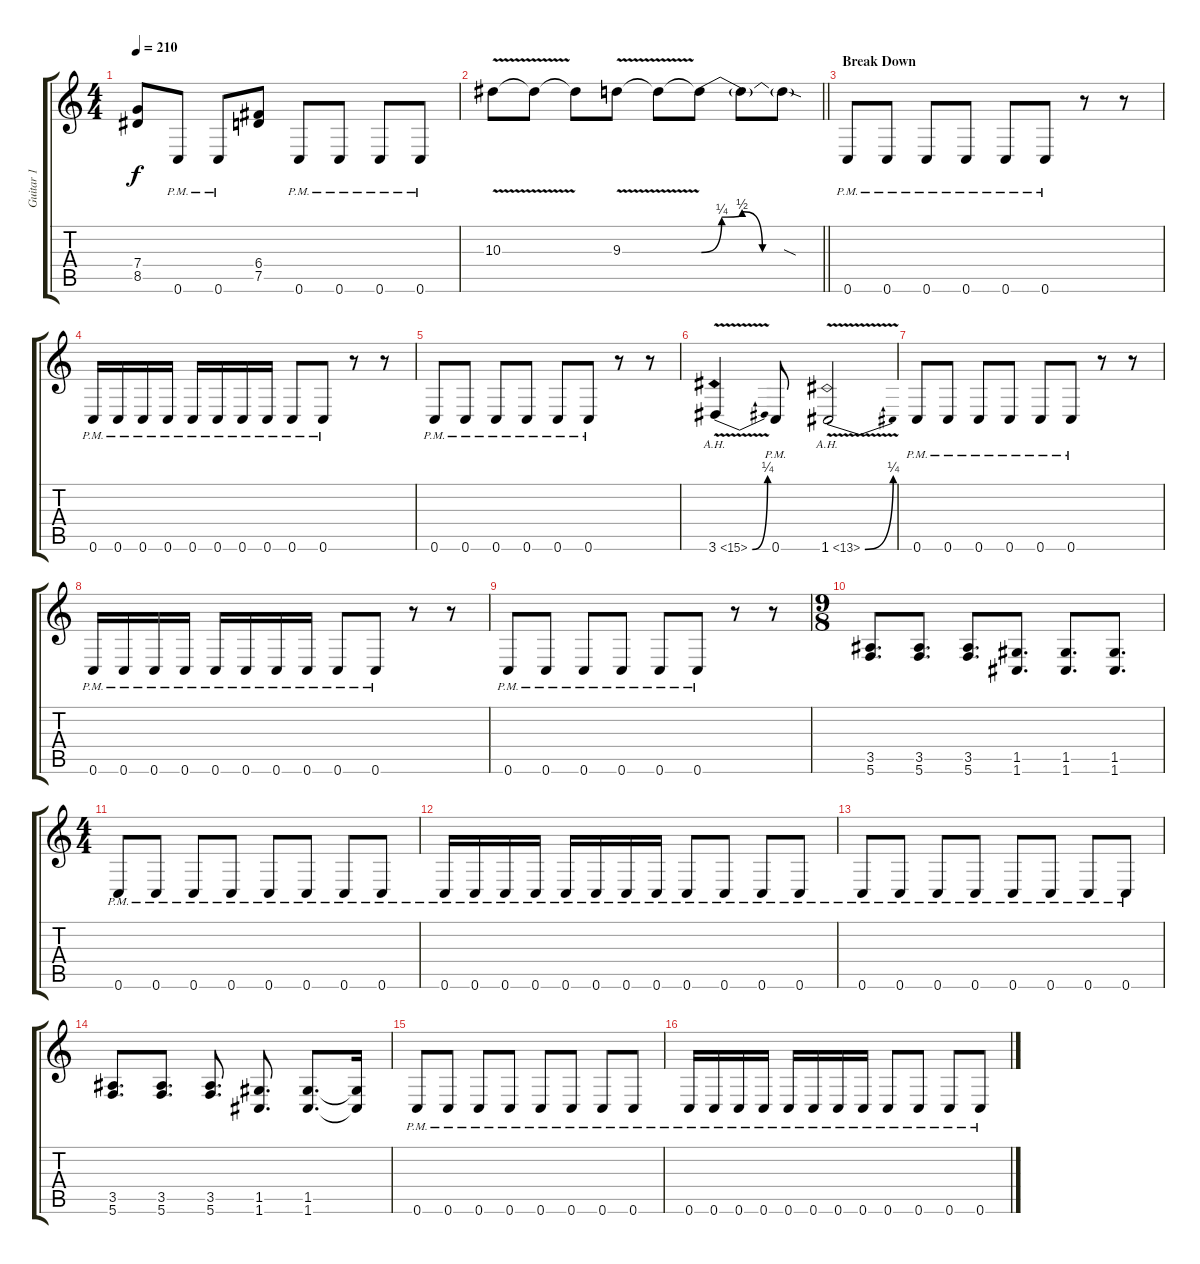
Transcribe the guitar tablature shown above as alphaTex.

\track ("Guitar 1" "Guitar 1") {instrument distortionguitar}
\staff {score tabs}
\tuning (D4 A3 F3 C3 G2 C2) {hide}
\ts (4 4)
\tempo 210
\clef g2
\ks c
(7.4 8.5).8{dy f} 0.6{pm}.8 0.6{pm}.8 (6.4 7.5).8 0.6{pm}.8 0.6{pm}.8 0.6{pm}.8 0.6{pm}.8 |
\barLineRight lightlight
10.3{v}.8 10.3{t}.8 10.3{t}.8 9.3{v}.8 9.3{t}.8 9.3{be (custom 0 0 10 1 20 2 30 0 60 0) t}.8 9.3{t}.8 9.3{sod t}.8 |
\section ("" "Break Down")
0.6{pm}.8 0.6{pm}.8 0.6{pm}.8 0.6{pm}.8 0.6{pm}.8 0.6{pm}.8 r.8 r.8 |
0.6{pm}.16 0.6{pm}.16 0.6{pm}.16 0.6{pm}.16 0.6{pm}.16 0.6{pm}.16 0.6{pm}.16 0.6{pm}.16 0.6{pm}.8 0.6{pm}.8 r.8 r.8 |
0.6{pm}.8 0.6{pm}.8 0.6{pm}.8 0.6{pm}.8 0.6{pm}.8 0.6{pm}.8 r.8 r.8 |
3.6{be (bend 0 0 60 1) ah 12 v}.4 0.6{pm}.8 1.6{be (bend 0 0 60 1) ah 12 v}.2 |
0.6{pm}.8 0.6{pm}.8 0.6{pm}.8 0.6{pm}.8 0.6{pm}.8 0.6{pm}.8 r.8 r.8 |
0.6{pm}.16 0.6{pm}.16 0.6{pm}.16 0.6{pm}.16 0.6{pm}.16 0.6{pm}.16 0.6{pm}.16 0.6{pm}.16 0.6{pm}.8 0.6{pm}.8 r.8 r.8 |
0.6{pm}.8 0.6{pm}.8 0.6{pm}.8 0.6{pm}.8 0.6{pm}.8 0.6{pm}.8 r.8 r.8 |
\ts (9 8)
(3.5 5.6).8{d} (3.5 5.6).8{d} (3.5 5.6).8{d} (1.5 1.6).8{d} (1.5 1.6).8{d} (1.5 1.6).8{d} |
\ts (4 4)
0.6{pm}.8 0.6{pm}.8 0.6{pm}.8 0.6{pm}.8 0.6{pm}.8 0.6{pm}.8 0.6{pm}.8 0.6{pm}.8 |
0.6{pm}.16 0.6{pm}.16 0.6{pm}.16 0.6{pm}.16 0.6{pm}.16 0.6{pm}.16 0.6{pm}.16 0.6{pm}.16 0.6{pm}.8 0.6{pm}.8 0.6{pm}.8 0.6{pm}.8 |
0.6{pm}.8 0.6{pm}.8 0.6{pm}.8 0.6{pm}.8 0.6{pm}.8 0.6{pm}.8 0.6{pm}.8 0.6{pm}.8 |
(3.5 5.6).8{d} (3.5 5.6).8{d} (3.5 5.6).8{d} (1.5 1.6).8{d} (1.5 1.6).8{d} (1.5{t} 1.6{t}).16 |
0.6{pm}.8 0.6{pm}.8 0.6{pm}.8 0.6{pm}.8 0.6{pm}.8 0.6{pm}.8 0.6{pm}.8 0.6{pm}.8 |
0.6{pm}.16 0.6{pm}.16 0.6{pm}.16 0.6{pm}.16 0.6{pm}.16 0.6{pm}.16 0.6{pm}.16 0.6{pm}.16 0.6{pm}.8 0.6{pm}.8 0.6{pm}.8 0.6{pm}.8
